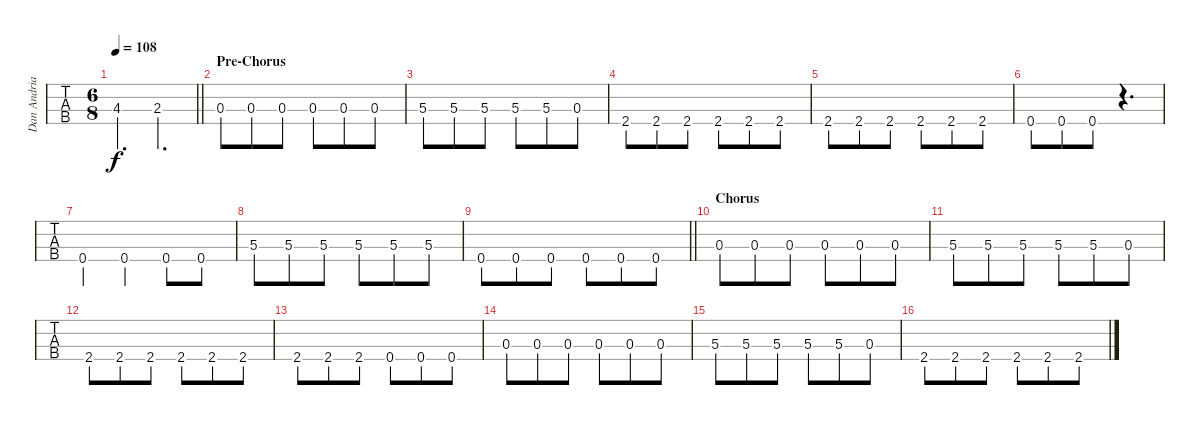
\track ("Dan Andriano - Bass" "Dan Andria") {instrument electricbassfinger}
\staff {tabs}
\tuning (G2 D2 A1 E1) {hide}
\ts (6 8)
\tempo 108
\clef f4
\barLineRight lightlight
\ks a
4.3.4{d dy f} 2.3.4{d} |
\section ("" "Pre-Chorus")
0.3.8 0.3.8 0.3.8 0.3.8 0.3.8 0.3.8 |
5.3.8 5.3.8 5.3.8 5.3.8 5.3.8 0.3.8 |
2.4.8 2.4.8 2.4.8 2.4.8 2.4.8 2.4.8 |
2.4.8 2.4.8 2.4.8 2.4.8 2.4.8 2.4.8 |
0.4.8 0.4.8 0.4.8 r.4{d} |
0.4.4 0.4.4 0.4.8 0.4.8 |
5.3.8 5.3.8 5.3.8 5.3.8 5.3.8 5.3.8 |
\barLineRight lightlight
0.4.8 0.4.8 0.4.8 0.4.8 0.4.8 0.4.8 |
\section ("" "Chorus")
0.3.8 0.3.8 0.3.8 0.3.8 0.3.8 0.3.8 |
5.3.8 5.3.8 5.3.8 5.3.8 5.3.8 0.3.8 |
2.4.8 2.4.8 2.4.8 2.4.8 2.4.8 2.4.8 |
2.4.8 2.4.8 2.4.8 0.4.8 0.4.8 0.4.8 |
0.3.8 0.3.8 0.3.8 0.3.8 0.3.8 0.3.8 |
5.3.8 5.3.8 5.3.8 5.3.8 5.3.8 0.3.8 |
2.4.8 2.4.8 2.4.8 2.4.8 2.4.8 2.4.8
